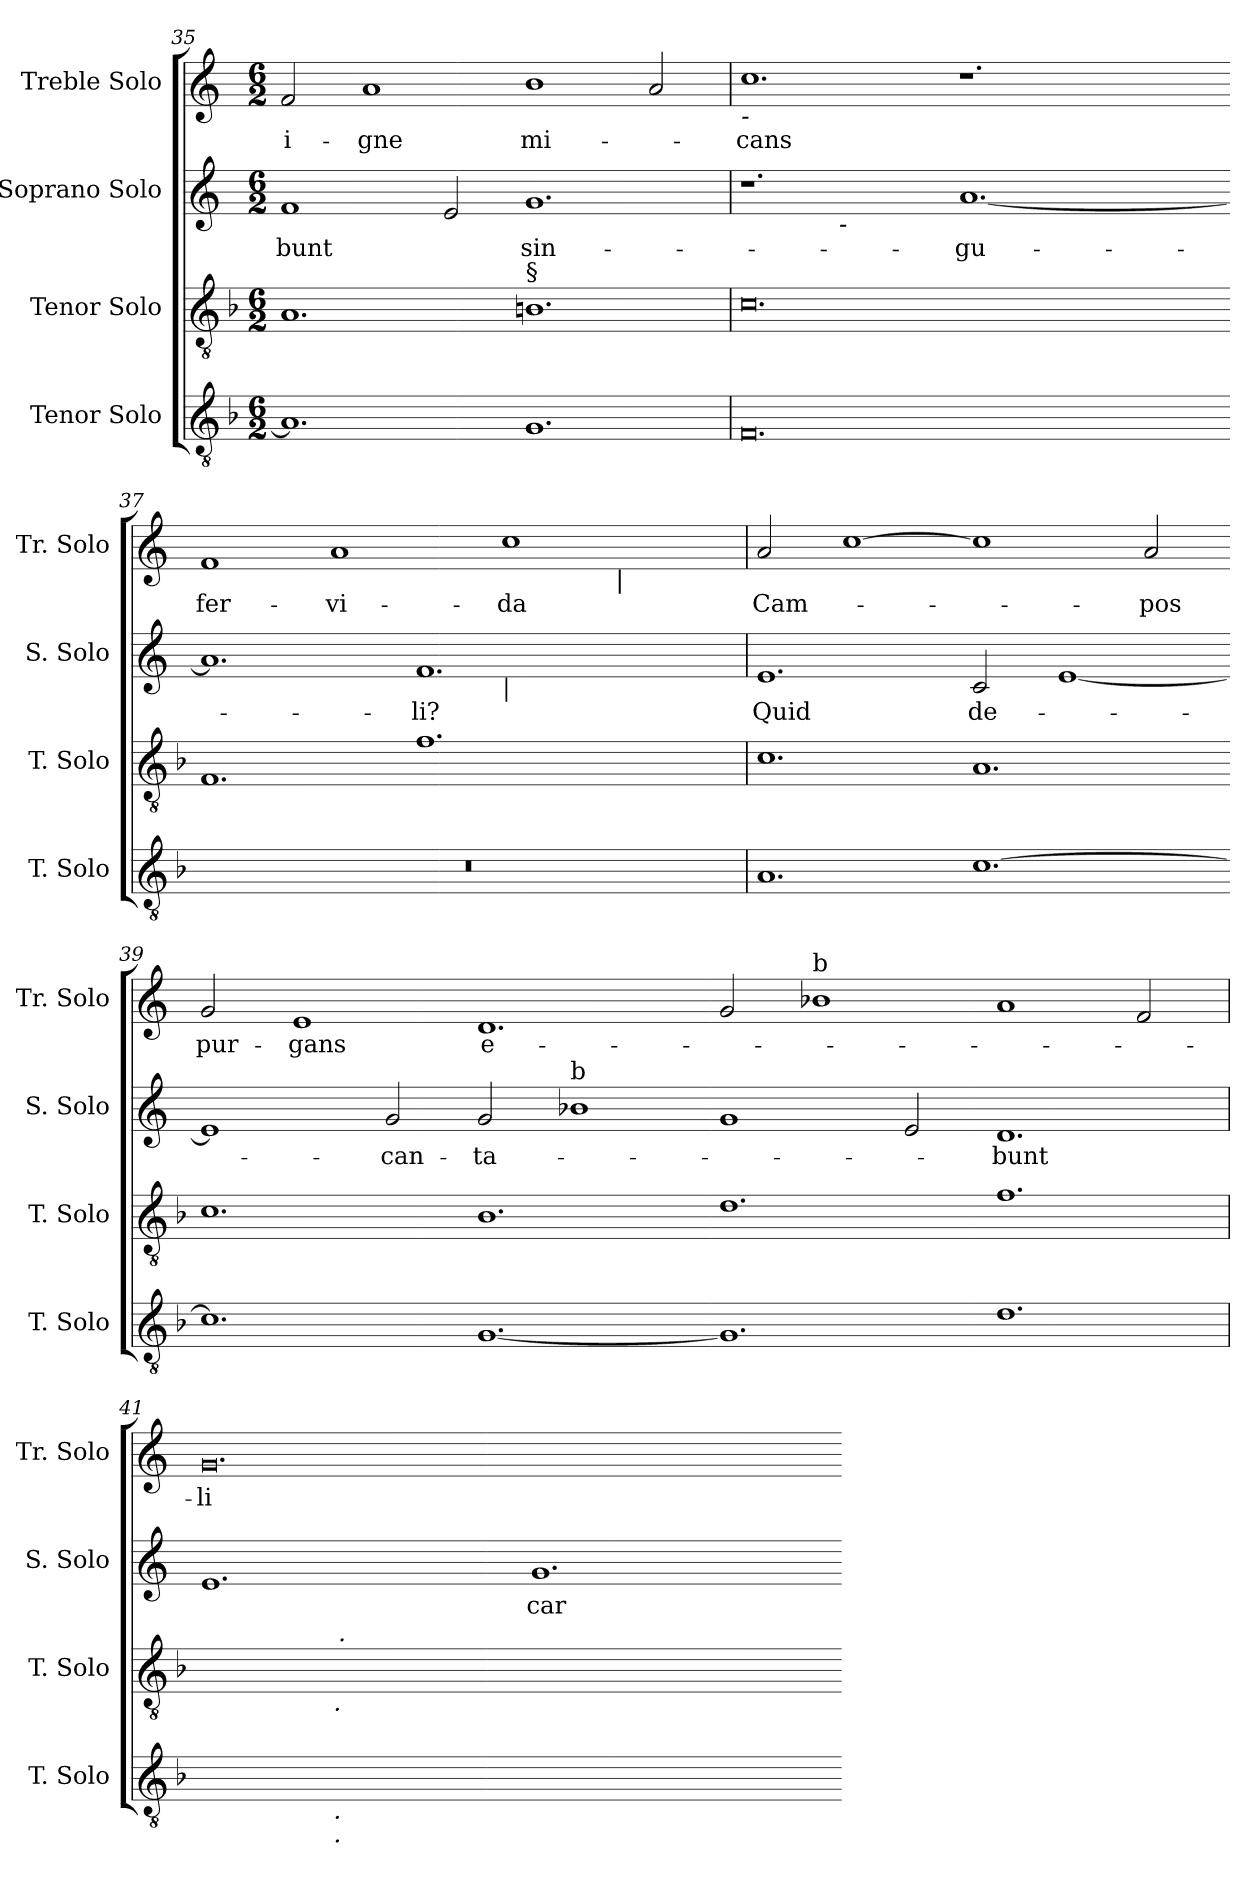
**kern	**kern	**kern	**text	**kern	**text
*part4	*part3	*part2	*part2	*part1	*part1
*staff4	*staff3	*staff2	*staff2	*staff1	*staff1
*I"Tenor Solo	*I"Tenor Solo	*I"Soprano Solo	*	*I"Treble Solo	*
*I'T. Solo	*I'T. Solo	*I'S. Solo	*	*I'Tr. Solo	*
*clefGv2	*clefGv2	*clefG2	*	*clefG2	*
*ITrd7c12	*ITrd7c12	*	*	*	*
*k[b-]	*k[b-]	*k[]	*	*k[]	*
*F:	*F:	*C:	*	*C:	*
*M6/2	*M6/2	*M6/2	*	*M6/2	*
=35	=35	=35	=35	=35	=35
!	!	!	!LO:LY:b:color=#000000	!	!
!	!	!	!	!	!LO:LY:b:color=#000000
1.AAi]	1.AAi	1fi	-bunt	2fi/	i-
!	!	!	!	!	!LO:LY:b:color=#000000
.	.	.	.	1ai	-gne
.	.	2ei/	.	.	.
!	!	!	!LO:LY:b:color=#000000	!	!
!	!LO:TX:a:t=§	!	!	!	!
!	!	!	!	!	!LO:LY:b:color=#000000
1.GGi	1.BBi	1.gi	sin-	1bi	mi-
.	.	.	.	2ai/	.
!!LO:LB:g=z
=36	=36	=36	=36	=36	=36
!	!	!	!	!LO:TX:b:i:t=-	!
!	!	!	!	!	!LO:LY:b:color=#000000
*	*	*^	*	*	*
0.FFi	0.Ci	1.r	2ryy	.	1.cci	-cans
.	.	.	32ryy	.	.	.
.	.	.	1024ryy	.	.	.
!	!	!	!LO:TX:b:i:t=-	!	!	!
.	.	.	1ryy	.	.	.
!	!	!	!	!LO:LY:b:color=#000000	!	!
.	.	[<1.ai	.	-gu-	1.r	.
.	.	.	1ryy	.	.	.
.	.	.	4ryy	.	.	.
.	.	.	8ryy	.	.	.
.	.	.	16ryy	.	.	.
.	.	.	64ryy	.	.	.
.	.	.	128...ryy	.	.	.
=37-	=37-	=37-	=37-	=37-	=37-	=37-
!LO:N:vis=1	!	!	!	!	!	!
!	!	!	!	!	!	!LO:LY:b:color=#000000
*	*	*	*	*	*^	*
0.r	1.FFi	1.ai]	0ryy	.	1fi	1ryy	fer-
!	!	!	!	!	!	!	!LO:LY:b:color=#000000
.	.	.	.	.	1ai	1ryy	-vi-
!	!	!	!	!LO:LY:b:color=#000000	!	!	!
.	1.Fi	1.fi	.	-li?	.	.	.
!	!	!	!LO:TX:b:i:t=|	!	!	!	!
!	!	!	!	!	!	!	!LO:LY:b:color=#000000
.	.	.	1ryy	.	1cci	4ryy	-da
.	.	.	.	.	.	8ryy	.
.	.	.	.	.	.	64ryy	.
.	.	.	.	.	.	128ryy	.
.	.	.	.	.	.	512.ryy	.
!	!	!	!	!	!	!LO:TX:b:i:t=|	!
.	.	.	.	.	.	2ryy	.
.	.	.	.	.	.	16ryy	.
.	.	.	.	.	.	32ryy	.
.	.	.	.	.	.	256ryy	.
.	.	.	.	.	.	1024ryy	.
*	*	*v	*v	*	*	*	*
*	*	*	*	*v	*v	*
=38	=38	=38	=38	=38	=38
*	*	*^	*	*^	*
!	!	!	!	!LO:LY:b:color=#000000	!	!	!
*	*	*v	*v	*	*	*	*
*	*	*	*	*v	*v	*
*	*	*^	*	*^	*
!	!	!	!	!	!	!	!LO:LY:b:color=#000000
*	*	*v	*v	*	*	*	*
*	*	*	*	*v	*v	*
1.AAi	1.Ci	1.ei	Quid	2ai/	Cam-
.	.	.	.	[>1cci	.
!	!	!	!LO:LY:b:color=#000000	!	!
[>1.Ci	1.AAi	2ci/	de-	1cci]	.
.	.	[<1ei	.	.	.
!	!	!	!	!	!LO:LY:b:color=#000000
.	.	.	.	2ai/	-pos
=39-	=39-	=39-	=39-	=39-	=39-
!	!	!	!	!	!LO:LY:b:color=#000000
1.Ci]	1.Ci	1ei]	.	2gi/	pur-
!	!	!	!	!	!LO:LY:b:color=#000000
.	.	.	.	1ei	-gans
!	!	!	!LO:LY:b:color=#000000	!	!
.	.	2gi/	-can-	.	.
!	!	!	!LO:LY:b:color=#000000	!	!
!	!	!	!	!	!LO:LY:b:color=#000000
[<1.GGi	1.BB-i	2gi/	-ta-	1.di	e-
!	!	!LO:TX:a:t=b	!	!	!
.	.	1b-i	.	.	.
=40-	=40-	=40-	=40-	=40-	=40-
1.GGi]	1.Di	1gi	.	2gi/	.
!	!	!	!	!LO:TX:a:t=b	!
.	.	.	.	1b-i	.
.	.	2ei/	.	.	.
!	!	!	!LO:LY:b:color=#000000	!	!
1.Di	1.Fi	1.di	-bunt	1ai	.
.	.	.	.	2fi/	.
!!LO:LB:g=z
=41	=41	=41	=41	=41	=41
!	!	!	!	!	!LO:LY:b:color=#000000
*^	*^	*	*	*	*
*	*	*	*^	*	*	*	*
[>0.Ciyy	4ryy	0.ryy	4ryy	4ryy	1.ei	.	0.gi	-li-
.	8ryy	.	8ryy	8ryy	.	.	.	.
.	64ryy	.	64ryy	64...ryy	.	.	.	.
.	128ryy	.	128ryy	.	.	.	.	.
.	512ryy	.	512ryy	.	.	.	.	.
!	!	!	!LO:TX:b:i:t=.	!	!	!	!	!
!	!LO:TX:b:i:t=.	!	!	!	!	!	!	!
!	!LO:TX:b:i:t=.	!	!	!	!	!	!	!
.	1ryy	.	1ryy	.	.	.	.	.
!	!	!	!	!LO:TX:a:i:t=.	!	!	!	!
.	.	.	.	1ryy	.	.	.	.
.	1ryy	.	1ryy	.	.	.	.	.
.	.	.	.	1ryy	.	.	.	.
!	!	!	!	!	!	!LO:LY:b:color=#000000	!	!
.	.	.	.	.	1.gi	car-	.	.
.	2ryy	.	2ryy	.	.	.	.	.
.	.	.	.	2ryy	.	.	.	.
.	16ryy	.	16ryy	.	.	.	.	.
.	.	.	.	16ryy	.	.	.	.
.	32ryy	.	32ryy	.	.	.	.	.
.	.	.	.	32ryy	.	.	.	.
.	256.ryy	.	256.ryy	.	.	.	.	.
.	.	.	.	512ryy	.	.	.	.
*v	*v	*	*	*	*	*	*	*
*	*v	*v	*v	*	*	*	*
=-	=-	=-	=-	=-	=-
*-	*-	*-	*-	*-	*-
